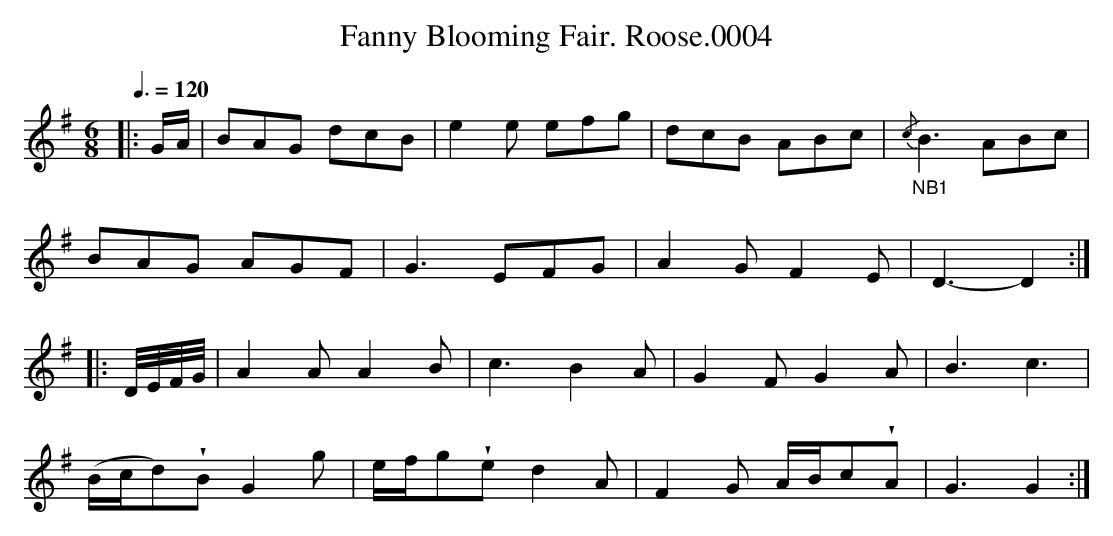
X:1
T:Fanny Blooming Fair. Roose.0004
M:6/8
L:1/8
Q:3/8=120
K:G
|: G/A/ | BAG dcB | e2e efg | dcB ABc | {/c}"_NB1"B3 ABc |
BAG AGF | G3 EFG | A2G F2E | D3- D2 :|
|: D//E//F//G// | A2A A2B | c3 B2A | G2F G2A | B3 c3 |
(B/c/d)!wedge!B G2g | e/f/g!wedge!e d2A | F2G A/B/c!wedge!A | G3 G2 :|
